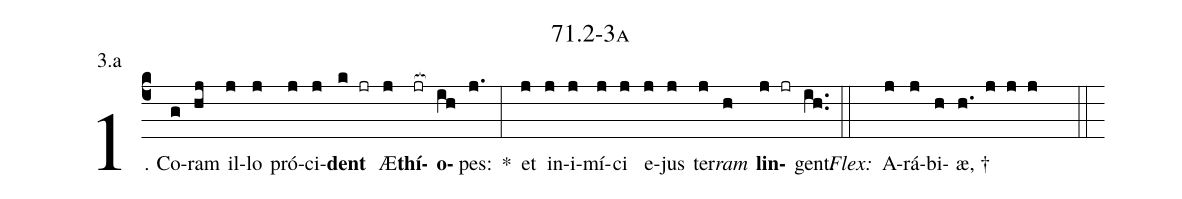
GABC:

name: 71.2-3a;
annotation: 3.a;
%%
(c4)1. Co(g)ram(hj) il(j)lo(j) pró(j)ci(j)<b>dent</b>(k jr) Æ(j)<b>thí</b>(jr[ocb:1{])<b>o</b>(ih[ocb:0}])pes:(j.) *(:) et(j) in(j)i(j)mí(j)ci(j) e(j)jus(j) ter(j)<i>ram</i>(h) <b>lin</b>(j jr)gent.(ih..) (::)
<i>Flex:</i>()  A(j)rá(j)bi(h)æ, †(h. j j j  ::)

%E(j) u(j) o(j) u(h) a(j) e.(ih..) (::)
